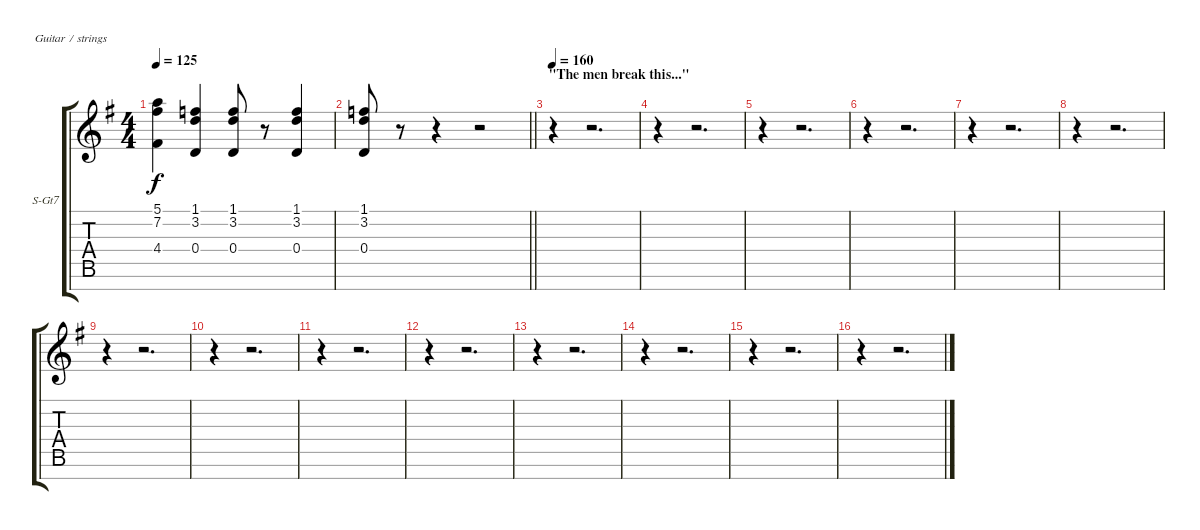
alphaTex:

\bracketExtendMode groupsimilarinstruments
\firstSystemTrackNameOrientation horizontal
\otherSystemsTrackNameOrientation horizontal
\track ("Choir - Schola Cantorum" "S-Gt7") {instrument choiraahs}
\staff {score tabs}
\tuning (E4 B3 G3 D3 A2 E2 B1)
\displaytranspose 12
\ts (4 4)
\tempo 125
\clef g2
\ks g
(5.1 7.2 4.4).4{dy f} (1.1 3.2 0.4).4 (1.1 3.2 0.4).8 r.8 (1.1 3.2 0.4).4 |
\barLineRight lightlight
(1.1 3.2 0.4).8 r.8 r.4 r.2 |
\section ("" "\"The men break this...\"")
\tempo 160
r.4 r.2{d} |
r.4 r.2{d} |
r.4 r.2{d} |
r.4 r.2{d} |
r.4 r.2{d} |
r.4 r.2{d} |
r.4 r.2{d} |
r.4 r.2{d} |
r.4 r.2{d} |
r.4 r.2{d} |
r.4 r.2{d} |
r.4 r.2{d} |
r.4 r.2{d} |
r.4 r.2{d}
